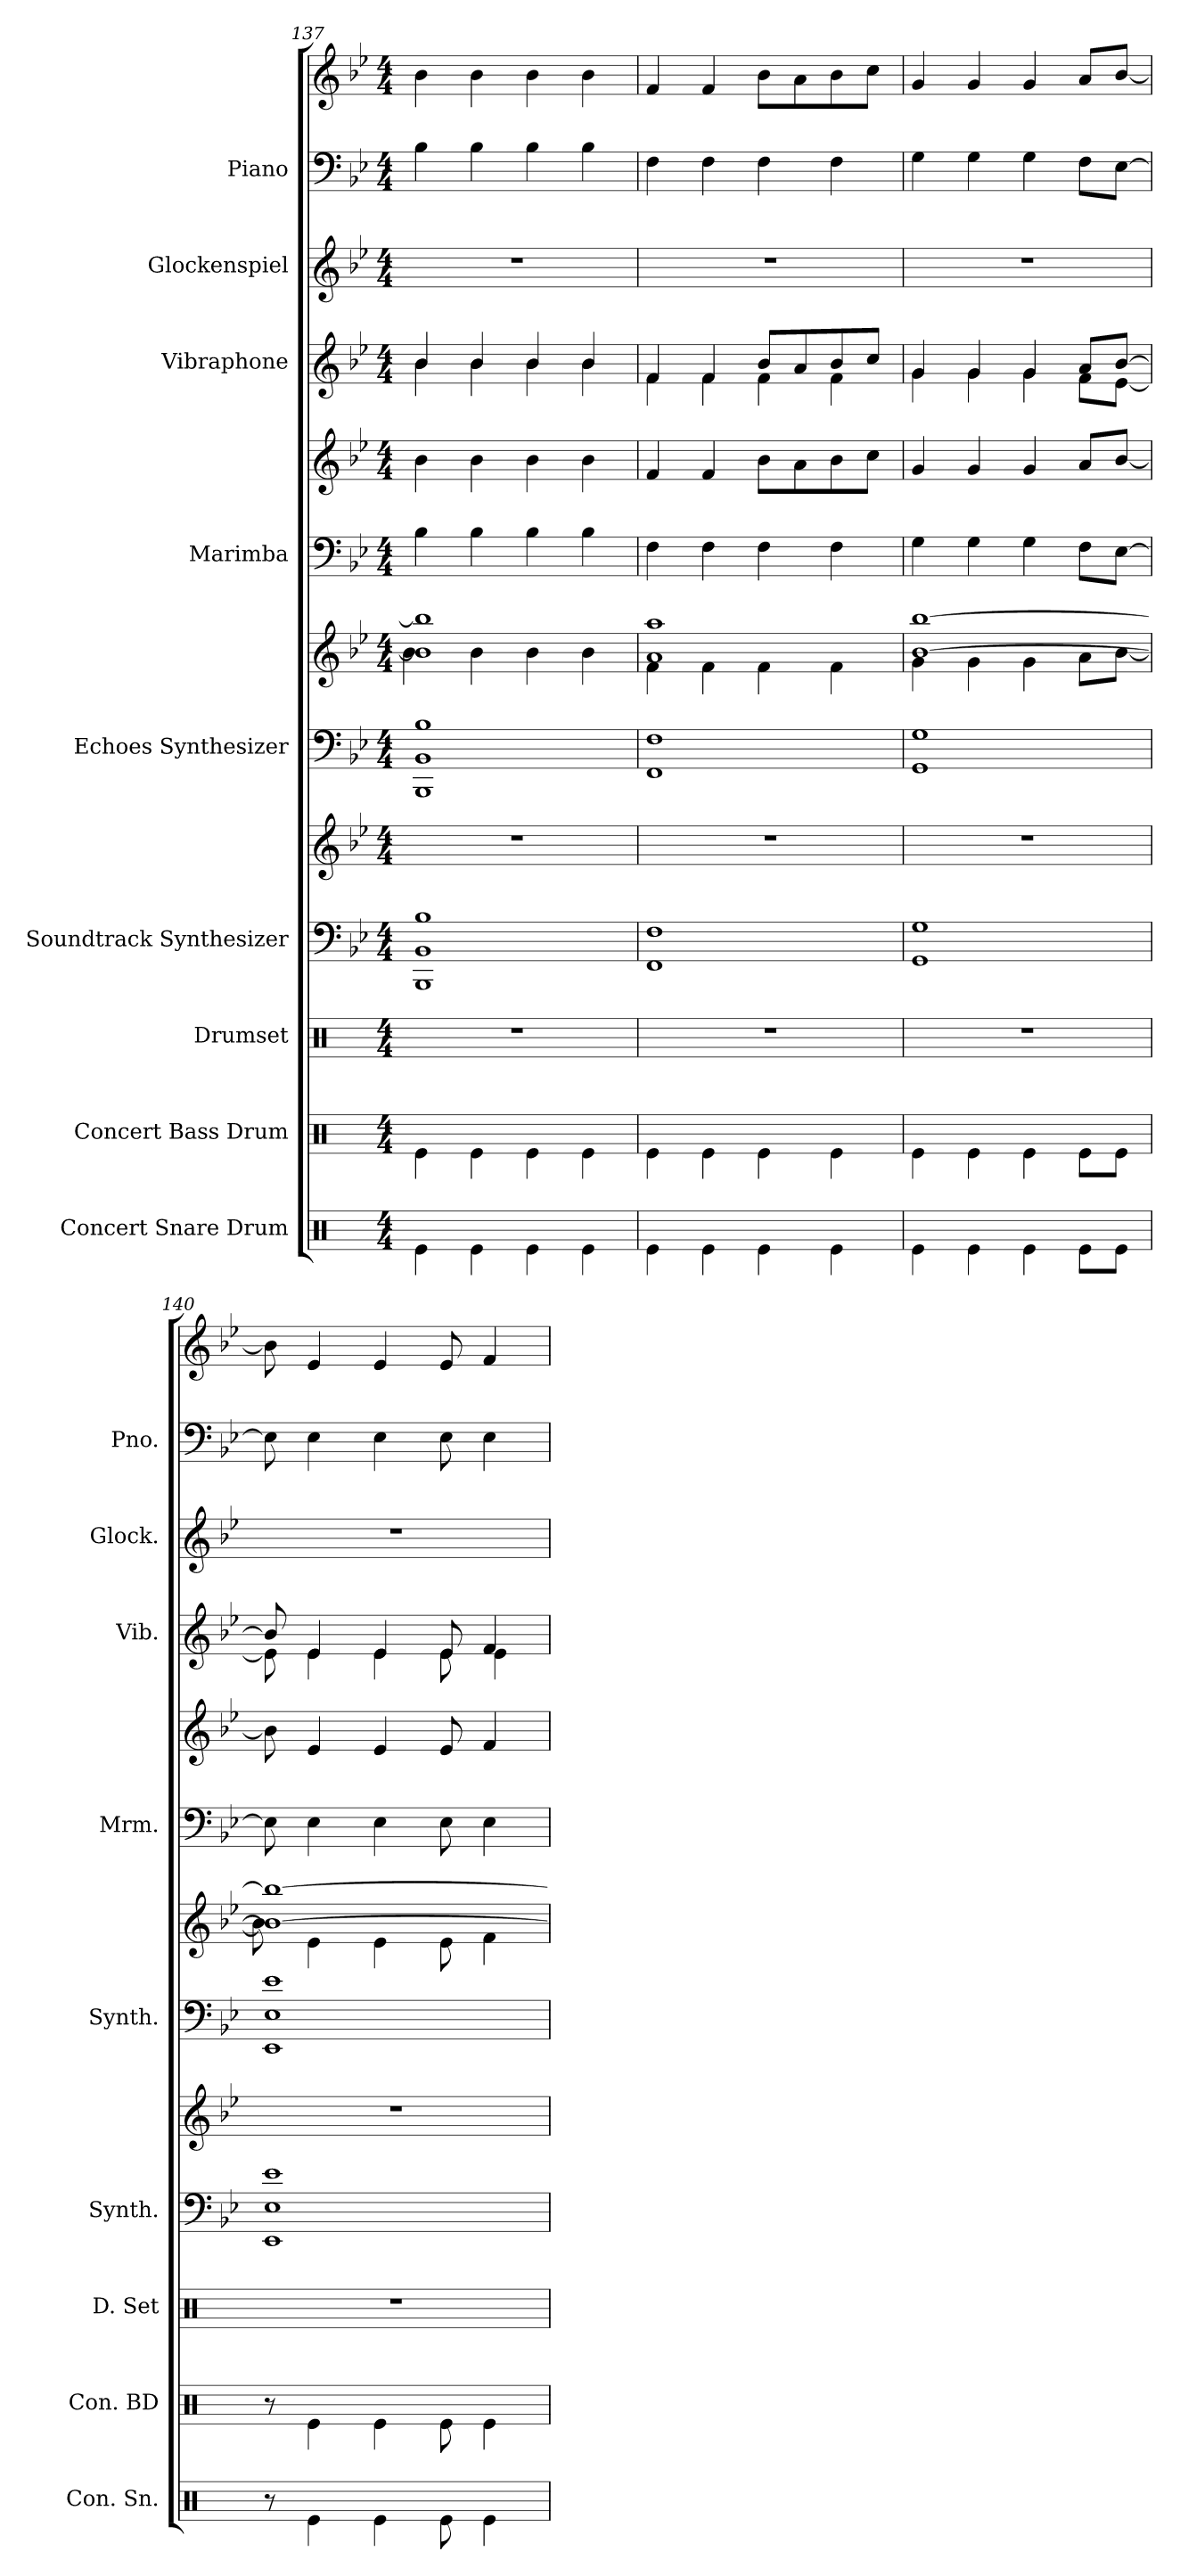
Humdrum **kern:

**kern	**kern	**kern	**kern	**kern	**kern	**kern	**kern	**kern	**kern	**kern	**kern	**kern
*part9	*part8	*part7	*part6	*part6	*part5	*part5	*part4	*part4	*part3	*part2	*part1	*part1
*staff13	*staff12	*staff11	*staff10	*staff9	*staff8	*staff7	*staff6	*staff5	*staff4	*staff3	*staff2	*staff1
*I"Concert Snare Drum	*I"Concert Bass Drum	*I"Drumset	*I"Soundtrack Synthesizer	*	*I"Echoes Synthesizer	*	*I"Marimba	*	*I"Vibraphone	*I"Glockenspiel	*I"Piano	*
*I'Con. Sn.	*I'Con. BD	*I'D. Set	*I'Synth.	*	*I'Synth.	*	*I'Mrm.	*	*I'Vib.	*I'Glock.	*I'Pno.	*
*clefX	*clefX	*clefX	*clefF4	*clefG2	*clefF4	*clefG2	*clefF4	*clefG2	*clefG2	*clefG2	*clefF4	*clefG2
*	*	*	*	*	*	*	*	*	*	*ITrd-14c-24	*	*
*k[]	*k[]	*k[]	*k[b-e-]	*k[b-e-]	*k[b-e-]	*k[b-e-]	*k[b-e-]	*k[b-e-]	*k[b-e-]	*k[b-e-]	*k[b-e-]	*k[b-e-]
*M4/4	*M4/4	*M4/4	*M4/4	*M4/4	*M4/4	*M4/4	*M4/4	*M4/4	*M4/4	*M4/4	*M4/4	*M4/4
=137	=137	=137	=137	=137	=137	=137	=137	=137	=137	=137	=137	=137
*	*	*	*	*	*	*^	*	*	*^	*	*	*
4Re\	4Re\	1r	1BBB- 1BB- 1B-	1r	1BBB- 1BB- 1B-	1b-] 1bb-]	4b-\	4B-\	4b-\	4b-/	4b-\	1r	4B-\	4b-\
4Re\	4Re\	.	.	.	.	.	4b-\	4B-\	4b-\	4b-/	4b-\	.	4B-\	4b-\
4Re\	4Re\	.	.	.	.	.	4b-\	4B-\	4b-\	4b-/	4b-\	.	4B-\	4b-\
4Re\	4Re\	.	.	.	.	.	4b-\	4B-\	4b-\	4b-/	4b-\	.	4B-\	4b-\
=138	=138	=138	=138	=138	=138	=138	=138	=138	=138	=138	=138	=138	=138	=138
4Re\	4Re\	1r	1FF 1F	1r	1FF 1F	1a 1aa	4f\	4F\	4f/	4f/	4f\	1r	4F\	4f/
4Re\	4Re\	.	.	.	.	.	4f\	4F\	4f/	4f/	4f\	.	4F\	4f/
4Re\	4Re\	.	.	.	.	.	4f\	4F\	8b-\L	8b-/L	4f\	.	4F\	8b-\L
.	.	.	.	.	.	.	.	.	8a\	8a/	.	.	.	8a\
4Re\	4Re\	.	.	.	.	.	4f\	4F\	8b-\	8b-/	4f\	.	4F\	8b-\
.	.	.	.	.	.	.	.	.	8cc\J	8cc/J	.	.	.	8cc\J
=139	=139	=139	=139	=139	=139	=139	=139	=139	=139	=139	=139	=139	=139	=139
4Re\	4Re\	1r	1GG 1G	1r	1GG 1G	[1b- [1bb-	4g\	4G\	4g/	4g/	4g\	1r	4G\	4g/
4Re\	4Re\	.	.	.	.	.	4g\	4G\	4g/	4g/	4g\	.	4G\	4g/
4Re\	4Re\	.	.	.	.	.	4g\	4G\	4g/	4g/	4g\	.	4G\	4g/
8Re\L	8Re\L	.	.	.	.	.	8a\L	8F\L	8a/L	8a/L	8f\L	.	8F\L	8a/L
8Re\J	8Re\J	.	.	.	.	.	[8b-\J	[8E-\J	[8b-/J	[8b-/J	[8e-\J	.	[8E-\J	[8b-/J
!!LO:PB:g=z
=140	=140	=140	=140	=140	=140	=140	=140	=140	=140	=140	=140	=140	=140	=140
8r	8r	1r	1EE- 1E- 1e-	1r	1EE- 1E- 1e-	1b-_ 1bb-_	8b-\]	8E-\]	8b-\]	8b-/]	8e-\]	1r	8E-\]	8b-\]
4Re\	4Re\	.	.	.	.	.	4e-\	4E-\	4e-/	4e-/	4e-\	.	4E-\	4e-/
4Re\	4Re\	.	.	.	.	.	4e-\	4E-\	4e-/	4e-/	4e-\	.	4E-\	4e-/
8Re\	8Re\	.	.	.	.	.	8e-\	8E-\	8e-/	8e-/	8e-\	.	8E-\	8e-/
4Re\	4Re\	.	.	.	.	.	4f\	4E-\	4f/	4f/	4e-\	.	4E-\	4f/
*	*	*	*	*	*	*v	*v	*	*	*v	*v	*	*	*
=	=	=	=	=	=	=	=	=	=	=	=	=
*-	*-	*-	*-	*-	*-	*-	*-	*-	*-	*-	*-	*-
